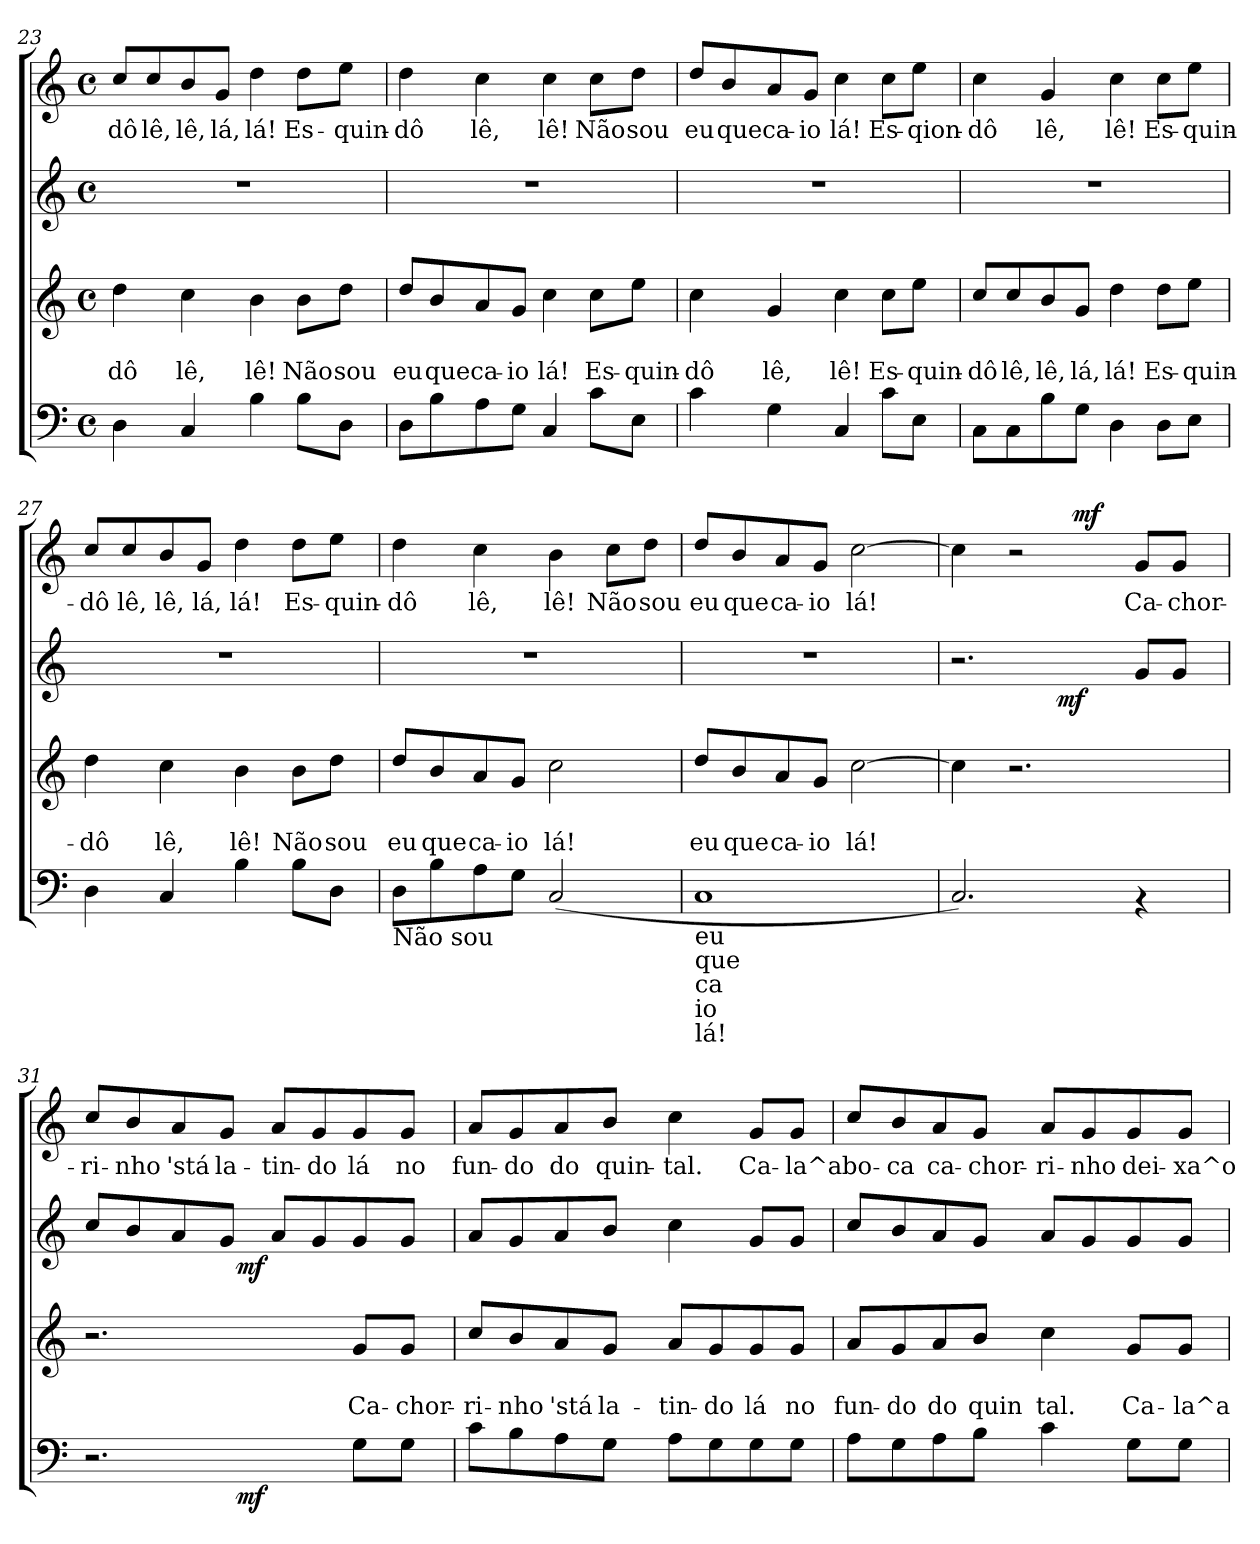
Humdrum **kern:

**kern	**dynam	**kern	**text	**text	**kern	**dynam	**kern	**text	**dynam
*part4	*part4	*part3	*part3	*part3	*part2	*part2	*part1	*part1	*part1
*staff4	*staff4	*staff3	*staff3	*staff3	*staff2	*staff2	*staff1	*staff1	*staff1
*clefF4	*	*clefG2	*	*	*clefG2	*	*clefG2	*	*
*k[]	*	*k[]	*	*	*k[]	*	*k[]	*	*
*C:	*	*C:	*	*	*C:	*	*C:	*	*
*M4/4	*	*M4/4	*	*	*M4/4	*	*M4/4	*	*
*met(c)	*	*met(c)	*	*	*met(c)	*	*met(c)	*	*
=23	=23	=23	=23	=23	=23	=23	=23	=23	=23
!	!	!	!	!LO:LY:b	!	!	!	!LO:LY:b	!
4D\	.	4dd\	.	-dô	1r	.	8cc/L	-dô	.
!	!	!	!	!	!	!	!	!LO:LY:b	!
.	.	.	.	.	.	.	8cc/	lê,	.
!	!	!	!	!LO:LY:b	!	!	!	!LO:LY:b	!
4C/	.	4cc\	.	lê,	.	.	8b/	lê,	.
!	!	!	!	!	!	!	!	!LO:LY:b	!
.	.	.	.	.	.	.	8g/J	lá,	.
!	!	!	!	!LO:LY:b	!	!	!	!LO:LY:b	!
4B\	.	4b\	.	lê!	.	.	4dd\	lá!	.
!	!	!	!	!LO:LY:b	!	!	!	!LO:LY:b	!
8B\L	.	8b\L	.	Não	.	.	8dd\L	Es-	.
!	!	!	!	!LO:LY:b	!	!	!	!LO:LY:b	!
8D\J	.	8dd\J	.	sou	.	.	8ee\J	-quin-	.
=24	=24	=24	=24	=24	=24	=24	=24	=24	=24
!	!	!	!	!LO:LY:b	!	!	!	!LO:LY:b	!
8D\L	.	8dd/L	.	eu	1r	.	4dd\	-dô	.
!	!	!	!	!LO:LY:b	!	!	!	!	!
8B\	.	8b/	.	que	.	.	.	.	.
!	!	!	!	!LO:LY:b	!	!	!	!LO:LY:b	!
8A\	.	8a/	.	ca-	.	.	4cc\	lê,	.
!	!	!	!	!LO:LY:b	!	!	!	!	!
8G\J	.	8g/J	.	-io	.	.	.	.	.
!	!	!	!	!LO:LY:b	!	!	!	!LO:LY:b	!
4C/	.	4cc\	.	lá!	.	.	4cc\	lê!	.
!	!	!	!	!LO:LY:b	!	!	!	!LO:LY:b	!
8c\L	.	8cc\L	.	Es-	.	.	8cc\L	Não	.
!	!	!	!	!LO:LY:b	!	!	!	!LO:LY:b	!
8E\J	.	8ee\J	.	-quin-	.	.	8dd\J	sou	.
!!LO:PB:g=z
=25	=25	=25	=25	=25	=25	=25	=25	=25	=25
!	!	!	!	!LO:LY:b	!	!	!	!LO:LY:b	!
4c\	.	4cc\	.	-dô	1r	.	8dd/L	eu	.
!	!	!	!	!	!	!	!	!LO:LY:b	!
.	.	.	.	.	.	.	8b/	que	.
!	!	!	!	!LO:LY:b	!	!	!	!LO:LY:b	!
4G\	.	4g/	.	lê,	.	.	8a/	ca-	.
!	!	!	!	!	!	!	!	!LO:LY:b	!
.	.	.	.	.	.	.	8g/J	-io	.
!	!	!	!	!LO:LY:b	!	!	!	!LO:LY:b	!
4C/	.	4cc\	.	lê!	.	.	4cc\	lá!	.
!	!	!	!	!LO:LY:b	!	!	!	!LO:LY:b	!
8c\L	.	8cc\L	.	Es-	.	.	8cc\L	Es-	.
!	!	!	!	!LO:LY:b	!	!	!	!LO:LY:b	!
8E\J	.	8ee\J	.	-quin-	.	.	8ee\J	-qion-	.
=26	=26	=26	=26	=26	=26	=26	=26	=26	=26
!	!	!	!	!LO:LY:b	!	!	!	!LO:LY:b	!
8C\L	.	8cc/L	.	-dô	1r	.	4cc\	-dô	.
!	!	!	!	!LO:LY:b	!	!	!	!	!
8C\	.	8cc/	.	lê,	.	.	.	.	.
!	!	!	!	!LO:LY:b	!	!	!	!LO:LY:b	!
8B\	.	8b/	.	lê,	.	.	4g/	lê,	.
!	!	!	!	!LO:LY:b	!	!	!	!	!
8G\J	.	8g/J	.	lá,	.	.	.	.	.
!	!	!	!	!LO:LY:b	!	!	!	!LO:LY:b	!
4D\	.	4dd\	.	lá!	.	.	4cc\	lê!	.
!	!	!	!	!LO:LY:b	!	!	!	!LO:LY:b	!
8D\L	.	8dd\L	.	Es-	.	.	8cc\L	Es-	.
!	!	!	!	!LO:LY:b	!	!	!	!LO:LY:b	!
8E\J	.	8ee\J	.	-quin-	.	.	8ee\J	-quin-	.
=27	=27	=27	=27	=27	=27	=27	=27	=27	=27
!	!	!	!	!LO:LY:b	!	!	!	!LO:LY:b	!
4D\	.	4dd\	.	-dô	1r	.	8cc/L	-dô	.
!	!	!	!	!	!	!	!	!LO:LY:b	!
.	.	.	.	.	.	.	8cc/	lê,	.
!	!	!	!	!LO:LY:b	!	!	!	!LO:LY:b	!
4C/	.	4cc\	.	lê,	.	.	8b/	lê,	.
!	!	!	!	!	!	!	!	!LO:LY:b	!
.	.	.	.	.	.	.	8g/J	lá,	.
!	!	!	!	!LO:LY:b	!	!	!	!LO:LY:b	!
4B\	.	4b\	.	lê!	.	.	4dd\	lá!	.
!	!	!	!	!LO:LY:b	!	!	!	!LO:LY:b	!
8B\L	.	8b\L	.	Não	.	.	8dd\L	Es-	.
!	!	!	!	!LO:LY:b	!	!	!	!LO:LY:b	!
8D\J	.	8dd\J	.	sou	.	.	8ee\J	-quin-	.
=28	=28	=28	=28	=28	=28	=28	=28	=28	=28
!LO:TX:b:t=Não sou	!	!	!	!	!	!	!	!	!
!	!	!	!	!LO:LY:b	!	!	!	!LO:LY:b	!
8D\L	.	8dd/L	.	eu	1r	.	4dd\	-dô	.
!	!	!	!	!LO:LY:b	!	!	!	!	!
8B\	.	8b/	.	que	.	.	.	.	.
!	!	!	!	!LO:LY:b	!	!	!	!LO:LY:b	!
8A\	.	8a/	.	ca-	.	.	4cc\	lê,	.
!	!	!	!	!LO:LY:b	!	!	!	!	!
8G\J	.	8g/J	.	-io	.	.	.	.	.
!	!	!	!	!LO:LY:b	!	!	!	!LO:LY:b	!
(<2C/	.	2cc\	.	lá!	.	.	4b\	lê!	.
!	!	!	!	!	!	!	!	!LO:LY:b	!
.	.	.	.	.	.	.	8cc\L	Não	.
!	!	!	!	!	!	!	!	!LO:LY:b	!
.	.	.	.	.	.	.	8dd\J	sou	.
!!LO:LB:g=z
=29	=29	=29	=29	=29	=29	=29	=29	=29	=29
!LO:TX:b:t=eu	!	!	!	!	!	!	!	!	!
!LO:TX:b:t=que	!	!	!	!	!	!	!	!	!
!LO:TX:b:t=ca	!	!	!	!	!	!	!	!	!
!LO:TX:b:t=io	!	!	!	!	!	!	!	!	!
!LO:TX:b:t=lá!	!	!	!	!	!	!	!	!	!
!	!	!	!	!LO:LY:b	!	!	!	!LO:LY:b	!
1C	.	8dd/L	.	eu	1r	.	8dd/L	eu	.
!	!	!	!	!LO:LY:b	!	!	!	!LO:LY:b	!
.	.	8b/	.	que	.	.	8b/	que	.
!	!	!	!	!LO:LY:b	!	!	!	!LO:LY:b	!
.	.	8a/	.	ca-	.	.	8a/	ca-	.
!	!	!	!	!LO:LY:b	!	!	!	!LO:LY:b	!
.	.	8g/J	.	-io	.	.	8g/J	-io	.
!	!	!	!	!LO:LY:b	!	!	!	!LO:LY:b	!
.	.	[>2cc\	.	lá!	.	.	[>2cc\	lá!	.
=30	=30	=30	=30	=30	=30	=30	=30	=30	=30
*	*	*	*	*	*^	*	*^	*	*
2.C/)	.	4cc\]	.	.	2.r	4..ryy	.	4cc\]	4...ryy	.	.
.	.	2.r	.	.	.	.	.	2r	.	.	.
!	!	!	!	!	!	!	!LO:DY:b	!	!	!	!
.	.	.	.	.	.	2ryy	mf	.	.	.	.
!	!	!	!	!	!	!	!	!	!	!	!LO:DY:b
.	.	.	.	.	.	.	.	.	2ryy	.	mf
!	!	!	!	!	!	!	!	!	!	!LO:LY:b	!
4rAA	.	.	.	.	8g/L	.	.	8g/L	.	Ca-	.
!	!	!	!	!	!	!	!	!	!	!LO:LY:b	!
.	.	.	.	.	8g/J	.	.	8g/J	.	-chor-	.
.	.	.	.	.	.	16ryy	.	.	.	.	.
.	.	.	.	.	.	.	.	.	32ryy	.	.
=31	=31	=31	=31	=31	=31	=31	=31	=31	=31	=31	=31
!	!	!	!	!	!	!	!	!	!	!LO:LY:b	!
*^	*	*	*	*	*	*	*	*v	*v	*	*
2.r	4ryy	.	2.r	.	.	8cc/L	4ryy	.	8cc/L	-ri-	.
!	!	!	!	!	!	!	!	!	!	!LO:LY:b	!
.	.	.	.	.	.	8b/	.	.	8b/	-nho	.
!	!	!	!	!	!	!	!	!	!	!LO:LY:b	!
.	8ryy	.	.	.	.	8a/	8ryy	.	8a/	'stá	.
!	!	!	!	!	!	!	!	!	!	!LO:LY:b	!
.	32ryy	.	.	.	.	8g/J	32ryy	.	8g/J	la-	.
!	!	!LO:DY:b	!	!	!	!	!	!LO:DY:b	!	!	!
.	2ryy	mf	.	.	.	.	2ryy	mf	.	.	.
!	!	!	!	!	!	!	!	!	!	!LO:LY:b	!
.	.	.	.	.	.	8a/L	.	.	8a/L	-tin-	.
!	!	!	!	!	!	!	!	!	!	!LO:LY:b	!
.	.	.	.	.	.	8g/	.	.	8g/	-do	.
!	!	!	!	!	!LO:LY:b	!	!	!	!	!LO:LY:b	!
8G\L	.	.	8g/L	.	Ca-	8g/	.	.	8g/	lá	.
!	!	!	!	!	!LO:LY:b	!	!	!	!	!LO:LY:b	!
8G\J	.	.	8g/J	.	-chor-	8g/J	.	.	8g/J	no	.
.	16.ryy	.	.	.	.	.	16.ryy	.	.	.	.
=32	=32	=32	=32	=32	=32	=32	=32	=32	=32	=32	=32
!	!	!	!	!	!LO:LY:b	!	!	!	!	!LO:LY:b	!
*v	*v	*	*	*	*	*v	*v	*	*	*	*
8c\L	.	8cc/L	.	-ri-	8a/L	.	8a/L	fun-	.
!	!	!	!	!LO:LY:b	!	!	!	!LO:LY:b	!
8B\	.	8b/	.	-nho	8g/	.	8g/	-do	.
!	!	!	!	!LO:LY:b	!	!	!	!LO:LY:b	!
8A\	.	8a/	.	'stá	8a/	.	8a/	do	.
!	!	!	!	!LO:LY:b	!	!	!	!LO:LY:b	!
8G\J	.	8g/J	.	la-	8b/J	.	8b/J	quin-	.
!	!	!	!	!LO:LY:b	!	!	!	!LO:LY:b	!
8A\L	.	8a/L	.	-tin-	4cc\	.	4cc\	-tal.	.
!	!	!	!	!LO:LY:b	!	!	!	!	!
8G\	.	8g/	.	-do	.	.	.	.	.
!	!	!	!	!LO:LY:b	!	!	!	!LO:LY:b	!
8G\	.	8g/	.	lá	8g/L	.	8g/L	Ca-	.
!	!	!	!	!LO:LY:b	!	!	!	!LO:LY:b	!
8G\J	.	8g/J	.	no	8g/J	.	8g/J	-la^a	.
!!LO:PB:g=z
=33	=33	=33	=33	=33	=33	=33	=33	=33	=33
!	!	!	!	!LO:LY:b	!	!	!	!LO:LY:b	!
8A\L	.	8a/L	.	fun-	8cc/L	.	8cc/L	bo-	.
!	!	!	!	!LO:LY:b	!	!	!	!LO:LY:b	!
8G\	.	8g/	.	-do	8b/	.	8b/	-ca	.
!	!	!	!	!LO:LY:b	!	!	!	!LO:LY:b	!
8A\	.	8a/	.	do	8a/	.	8a/	ca-	.
!	!	!	!	!LO:LY:b	!	!	!	!LO:LY:b	!
8B\J	.	8b/J	.	quin	8g/J	.	8g/J	-chor-	.
!	!	!	!	!LO:LY:b	!	!	!	!LO:LY:b	!
4c\	.	4cc\	.	tal.	8a/L	.	8a/L	-ri-	.
!	!	!	!	!	!	!	!	!LO:LY:b	!
.	.	.	.	.	8g/	.	8g/	-nho	.
!	!	!	!	!LO:LY:b	!	!	!	!LO:LY:b	!
8G\L	.	8g/L	.	Ca-	8g/	.	8g/	dei-	.
!	!	!	!	!LO:LY:b	!	!	!	!LO:LY:b	!
8G\J	.	8g/J	.	-la^a	8g/J	.	8g/J	-xa^o	.
=	=	=	=	=	=	=	=	=	=
*-	*-	*-	*-	*-	*-	*-	*-	*-	*-
